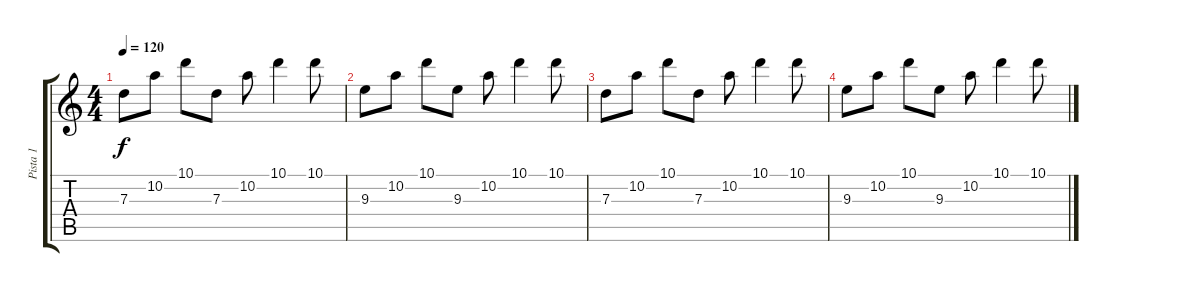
\track ("Pista 1" "Pista 1") {instrument electricguitarclean}
\staff {score tabs}
\tuning (E4 B3 G3 D3 A2 E2) {hide}
\ts (4 4)
\tempo 120
\clef g2
\ks c
7.3.8{dy f} 10.2.8 10.1.8 7.3.8 10.2.8 10.1.4 10.1.8 |
9.3.8 10.2.8 10.1.8 9.3.8 10.2.8 10.1.4 10.1.8 |
7.3.8 10.2.8 10.1.8 7.3.8 10.2.8 10.1.4 10.1.8 |
9.3.8 10.2.8 10.1.8 9.3.8 10.2.8 10.1.4 10.1.8
